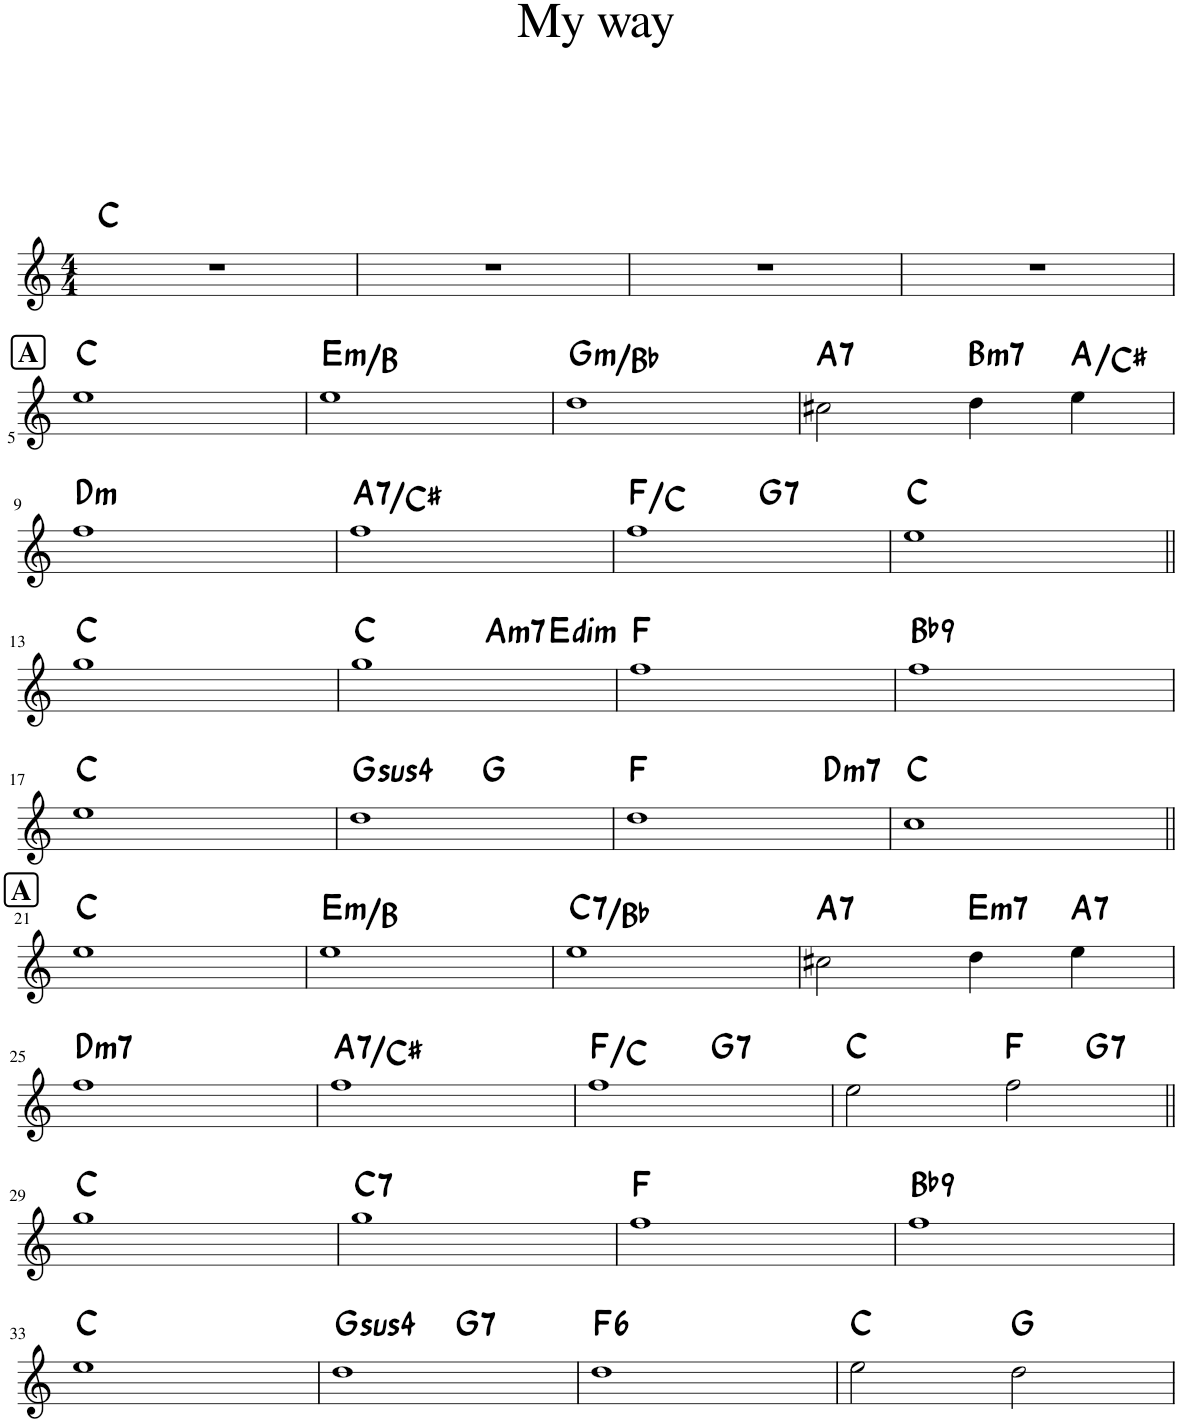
**kern	**harte
*part1	*part1
*staff1	*
*I"Piano	*
*I'Pno.	*
*clefG2	*
*k[]	*
*M4/4	*
=1	=1
1r	C:maj
=2	=2
1r	.
=3	=3
1r	.
=4	=4
1r	.
!!LO:LB:g=z
!!LO:REH:place=s1:a:B:cj:fs=14:t=A
=5	=5
1ee	C:maj
=6	=6
!	!LO:H:kt=m
1ee	E:min/5
=7	=7
!	!LO:H:kt=m
1dd	G:min/b3
=8	=8
!	!LO:H:kt=7
2cc#X\	A:7
!	!LO:H:kt=m7
4dd\	B:min7
4ee\	A:maj/3
!!LO:LB:g=z
=9	=9
!	!LO:H:kt=m
1ff	D:min
=10	=10
!	!LO:H:kt=7
1ff	A:7/3
=11	=11
*^	*
1ff	2ryy	F:maj/5
!	!	!LO:H:kt=7
.	2ryy	G:7
*v	*v	*
=12	=12
1ee	C:maj
!!LO:LB:g=z
=13||	=13||
1gg	C:maj
=14	=14
*^	*
*	*^	*
1gg	2ryy	2.ryy	C:maj
!	!	!	!LO:H:kt=m7
.	2ryy	.	A:min7
!	!	!	!LO:H:kt=dim
.	.	4ryy	E:dim
*v	*v	*v	*
=15	=15
1ff	F:maj
=16	=16
!	!LO:H:kt=9
1ff	Bb:9
!!LO:LB:g=z
=17	=17
1ee	C:maj
=18	=18
!	!LO:H:kt=4
*^	*
1dd	2ryy	G:sus4
.	2ryy	G:maj
=19	=19	=19
1dd	2.ryy	F:maj
!	!	!LO:H:kt=m7
.	4ryy	D:min7
*v	*v	*
=20	=20
1cc	C:maj
!!LO:LB:g=z
!!LO:REH:place=s1:a:B:cj:fs=14:t=A
=21||	=21||
1ee	C:maj
=22	=22
!	!LO:H:kt=m
1ee	E:min/5
=23	=23
!	!LO:H:kt=7
1ee	C:7/b7
=24	=24
!	!LO:H:kt=7
2cc#X\	A:7
!	!LO:H:kt=m7
4dd\	E:min7
!	!LO:H:kt=7
4ee\	A:7
!!LO:LB:g=z
=25	=25
!	!LO:H:kt=m7
1ff	D:min7
=26	=26
!	!LO:H:kt=7
1ff	A:7/3
=27	=27
*^	*
1ff	2ryy	F:maj/5
!	!	!LO:H:kt=7
.	2ryy	G:7
=28	=28	=28
2ee\	2.ryy	C:maj
2ff\	.	F:maj
!	!	!LO:H:kt=7
.	4ryy	G:7
*v	*v	*
!!LO:LB:g=z
=29||	=29||
1gg	C:maj
=30	=30
!	!LO:H:kt=7
1gg	C:7
=31	=31
1ff	F:maj
=32	=32
!	!LO:H:kt=9
1ff	Bb:9
!!LO:LB:g=z
=33	=33
1ee	C:maj
=34	=34
!	!LO:H:kt=4
*^	*
1dd	2ryy	G:sus4
!	!	!LO:H:kt=7
.	2ryy	G:7
=35	=35	=35
!	!	!LO:H:kt=6
*v	*v	*
1dd	F:maj6
=36	=36
2ee\	C:maj
2dd\	G:maj
=	=
*-	*-
